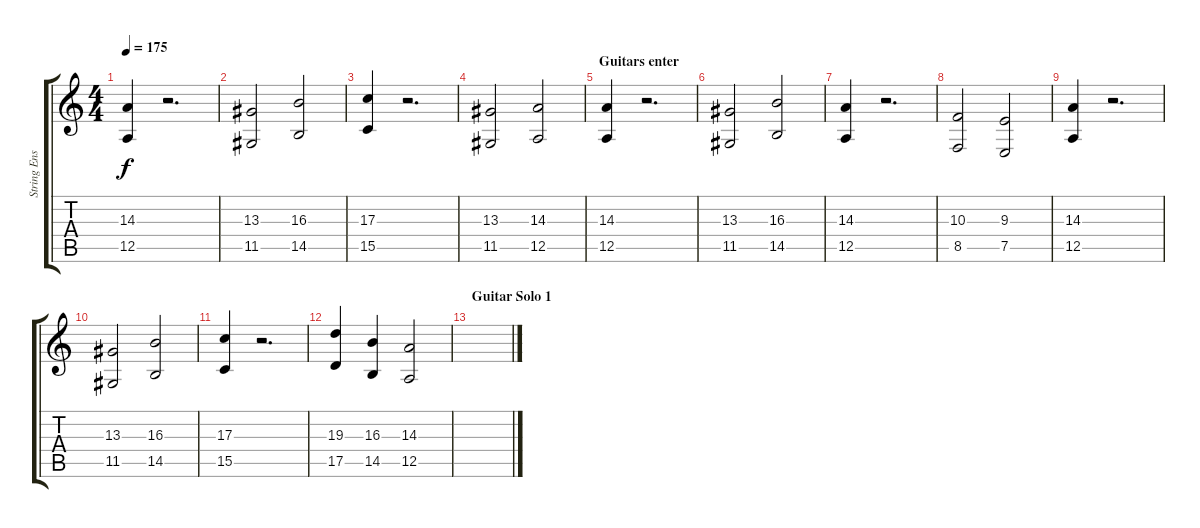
\track ("String Ensemble 2" "String Ens") {instrument stringensemble1}
\staff {score tabs}
\tuning (E4 B3 G3 D3 A2 E2) {hide}
\ts (4 4)
\tempo 175
\clef g2
\ks c
(14.3 12.5).4{dy f} r.2{d} |
(13.3 11.5).2 (16.3 14.5).2 |
(17.3 15.5).4 r.2{d} |
(13.3 11.5).2 (14.3 12.5).2 |
\section ("" "Guitars enter")
(14.3 12.5).4 r.2{d} |
(13.3 11.5).2 (16.3 14.5).2 |
(14.3 12.5).4 r.2{d} |
(10.3 8.5).2 (9.3 7.5).2 |
(14.3 12.5).4 r.2{d} |
(13.3 11.5).2 (16.3 14.5).2 |
(17.3 15.5).4 r.2{d} |
(19.3 17.5).4 (16.3 14.5).4 (14.3 12.5).2 |
\section ("" "Guitar Solo 1")
